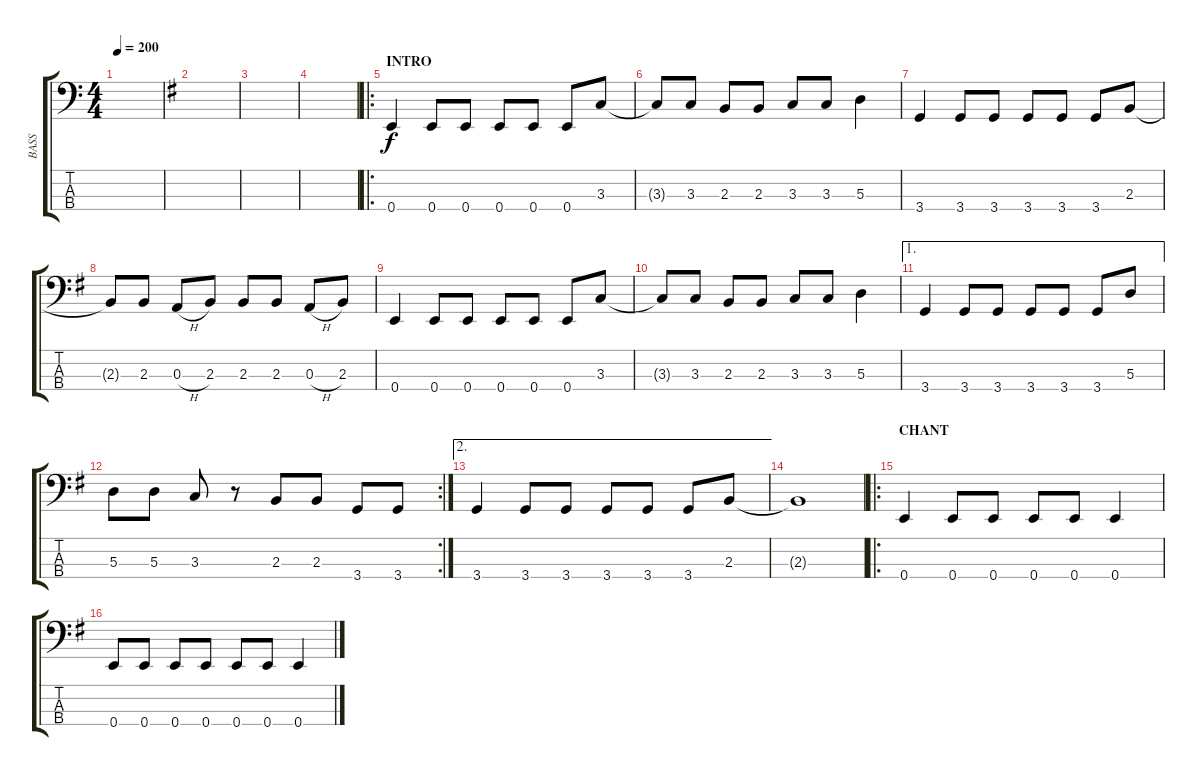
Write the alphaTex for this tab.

\track ("BASS" "BASS") {instrument electricbasspick}
\staff {score tabs}
\tuning (G2 D2 A1 E1) {hide}
\ts (4 4)
\tempo 200
\clef f4
\ks c
|
\ks eminor
|
|
|
\ro
\section ("" "INTRO")
0.4.4 0.4.8 0.4.8 0.4.8 0.4.8 0.4.8 3.3.8 |
3.3{t}.8 3.3.8 2.3.8 2.3.8 3.3.8 3.3.8 5.3.4 |
3.4.4 3.4.8 3.4.8 3.4.8 3.4.8 3.4.8 2.3.8 |
2.3{t}.8 2.3.8 0.3{h}.8 2.3.8 2.3.8 2.3.8 0.3{h}.8 2.3.8 |
0.4.4 0.4.8 0.4.8 0.4.8 0.4.8 0.4.8 3.3.8 |
3.3{t}.8 3.3.8 2.3.8 2.3.8 3.3.8 3.3.8 5.3.4 |
\ae 1
3.4.4 3.4.8 3.4.8 3.4.8 3.4.8 3.4.8 5.3.8 |
\rc 2
5.3.8 5.3.8 3.3.8 r.8 2.3.8 2.3.8 3.4.8 3.4.8 |
\ae 2
3.4.4 3.4.8 3.4.8 3.4.8 3.4.8 3.4.8 2.3.8 |
2.3{t}.1 |
\ro
\section ("" "CHANT")
0.4.4 0.4.8 0.4.8 0.4.8 0.4.8 0.4.4 |
0.4.8 0.4.8 0.4.8 0.4.8 0.4.8 0.4.8 0.4.4
